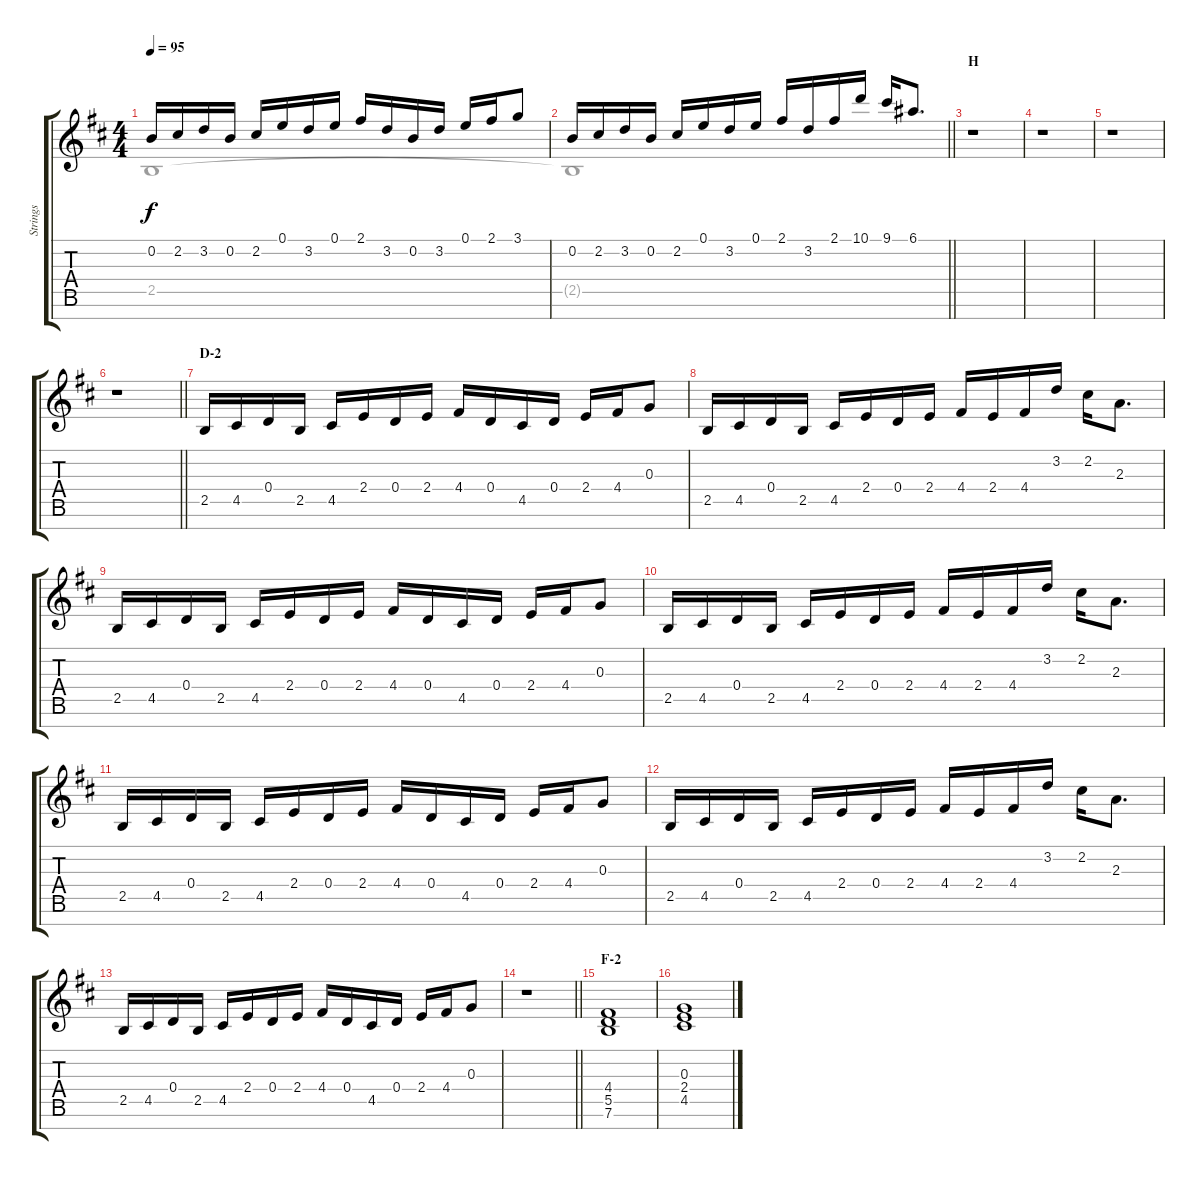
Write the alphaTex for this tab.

\track ("Strings" "Strings") {instrument stringensemble1}
\staff {score tabs}
\tuning (E5 B4 G4 D4 A3 E3 B2) {hide}
\voice
\ts (4 4)
\tempo 95
\clef g2
\ks d
0.2.16{dy f} 2.2.16 3.2.16 0.2.16 2.2.16 0.1.16 3.2.16 0.1.16 2.1.16 3.2.16 0.2.16 3.2.16 0.1.16 2.1.16 3.1.8 |
\barLineRight lightlight
0.2.16 2.2.16 3.2.16 0.2.16 2.2.16 0.1.16 3.2.16 0.1.16 2.1.16 3.2.16 2.1.16 10.1.16 9.1.16 6.1.8{d} |
\section ("" "H")
r.1 |
r.1 |
r.1 |
\barLineRight lightlight
r.1 |
\section ("" "D-2")
2.5.16 4.5.16 0.4.16 2.5.16 4.5.16 2.4.16 0.4.16 2.4.16 4.4.16 0.4.16 4.5.16 0.4.16 2.4.16 4.4.16 0.3.8 |
2.5.16 4.5.16 0.4.16 2.5.16 4.5.16 2.4.16 0.4.16 2.4.16 4.4.16 2.4.16 4.4.16 3.2.16 2.2.16 2.3.8{d} |
2.5.16 4.5.16 0.4.16 2.5.16 4.5.16 2.4.16 0.4.16 2.4.16 4.4.16 0.4.16 4.5.16 0.4.16 2.4.16 4.4.16 0.3.8 |
2.5.16 4.5.16 0.4.16 2.5.16 4.5.16 2.4.16 0.4.16 2.4.16 4.4.16 2.4.16 4.4.16 3.2.16 2.2.16 2.3.8{d} |
2.5.16 4.5.16 0.4.16 2.5.16 4.5.16 2.4.16 0.4.16 2.4.16 4.4.16 0.4.16 4.5.16 0.4.16 2.4.16 4.4.16 0.3.8 |
2.5.16 4.5.16 0.4.16 2.5.16 4.5.16 2.4.16 0.4.16 2.4.16 4.4.16 2.4.16 4.4.16 3.2.16 2.2.16 2.3.8{d} |
2.5.16 4.5.16 0.4.16 2.5.16 4.5.16 2.4.16 0.4.16 2.4.16 4.4.16 0.4.16 4.5.16 0.4.16 2.4.16 4.4.16 0.3.8 |
\barLineRight lightlight
r.1 |
\section ("" "F-2")
(4.4 5.5 7.6).1 |
(0.3 2.4 4.5).1
\voice
\clef g2
\ottava regular
\simile none
\ks d
2.5{t}.1{dy f} |
\barLineRight lightlight
2.5{t}.1 |
|
|
|
\barLineRight lightlight
|
|
|
|
|
|
|
|
\barLineRight lightlight
|
|
